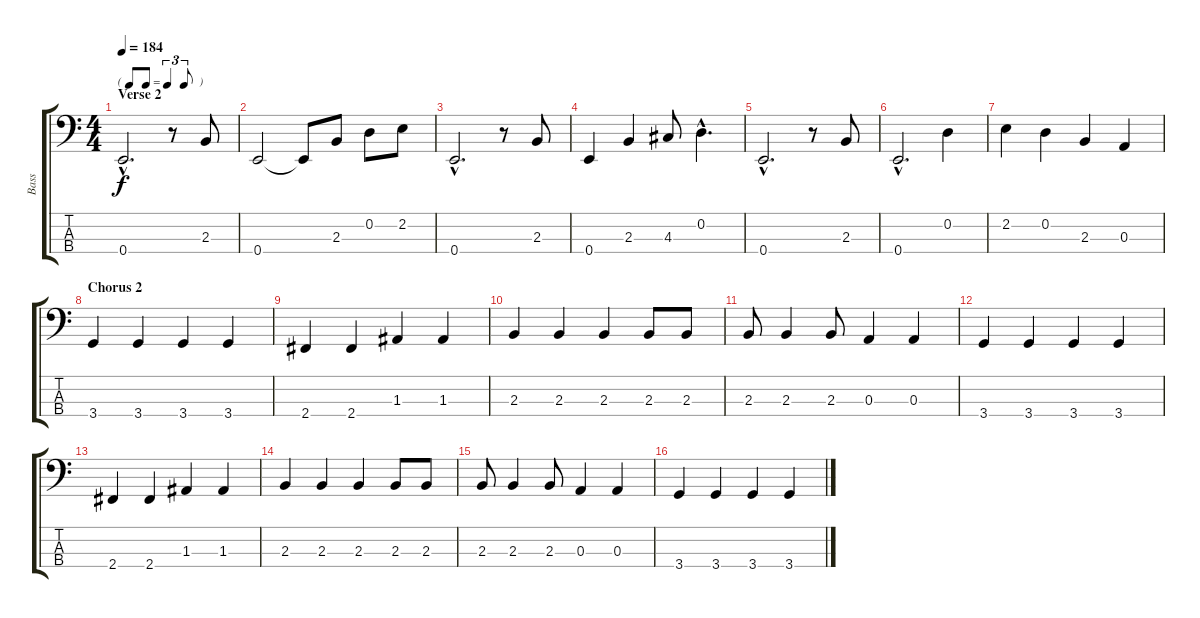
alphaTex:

\track ("Bass" "Bass") {instrument electricbasspick}
\staff {score tabs}
\tuning (G2 D2 A1 E1) {hide}
\ts (4 4)
\tf triplet8th
\section ("" "Verse 2")
\tempo 184
\clef f4
\ks c
0.4{hac}.2{d dy f} r.8 2.3.8 |
0.4.2 0.4{t}.8 2.3.8 0.2.8 2.2.8 |
0.4{hac}.2{d} r.8 2.3.8 |
0.4.4 2.3.4 4.3.8 0.2{hac}.4{d} |
0.4{hac}.2{d} r.8 2.3.8 |
0.4{hac}.2{d} 0.2.4 |
2.2.4 0.2.4 2.3.4 0.3.4 |
\section ("" "Chorus 2")
3.4.4 3.4.4 3.4.4 3.4.4 |
2.4.4 2.4.4 1.3.4 1.3.4 |
2.3.4 2.3.4 2.3.4 2.3.8 2.3.8 |
2.3.8 2.3.4 2.3.8 0.3.4 0.3.4 |
3.4.4 3.4.4 3.4.4 3.4.4 |
2.4.4 2.4.4 1.3.4 1.3.4 |
2.3.4 2.3.4 2.3.4 2.3.8 2.3.8 |
2.3.8 2.3.4 2.3.8 0.3.4 0.3.4 |
3.4.4 3.4.4 3.4.4 3.4.4
